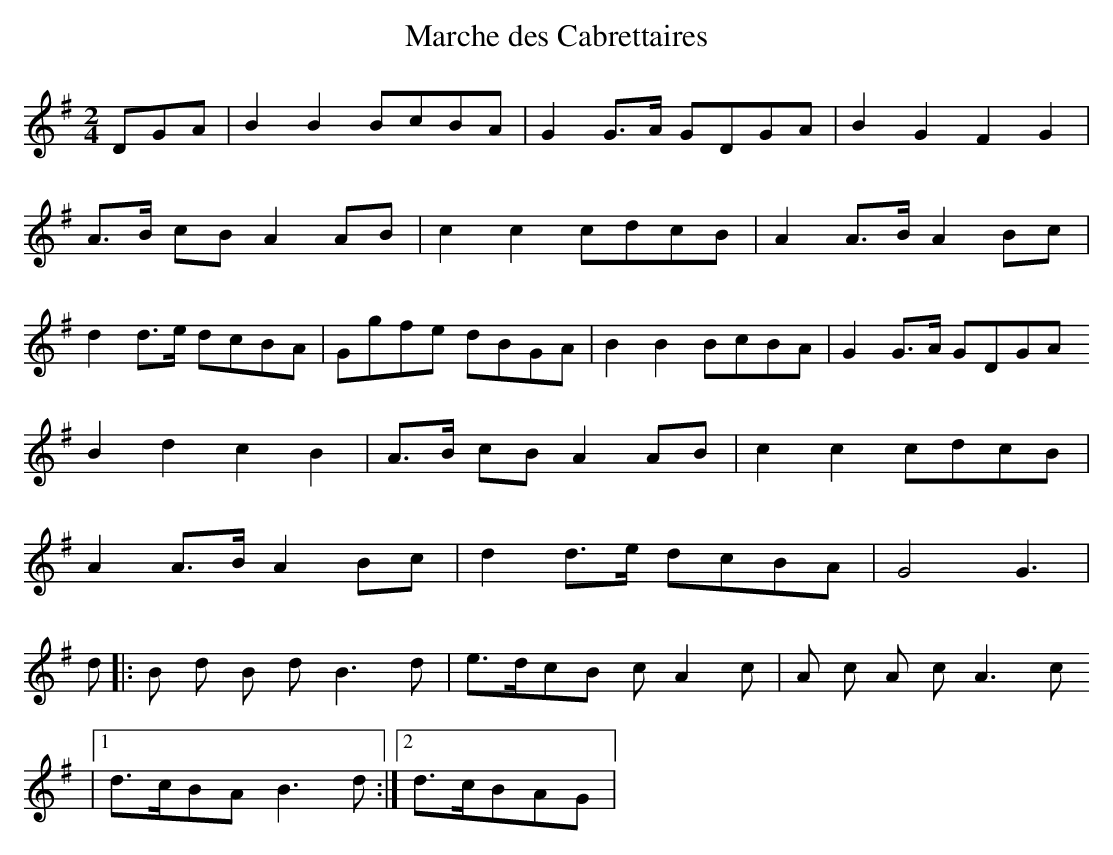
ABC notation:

X:1
T:Marche des Cabrettaires
M:2/4
L:1/8
K:G
DGA|B2 B2 BcBA|G2 G>A GDGA|B2 G2 F2 G2|
A>B cB A2 AB|c2 c2 cdcB|A2 A>B A2 Bc|
d2 d>e dcBA|Ggfe dBGA|B2 B2 BcBA|G2G>A GDGA
B2 d2 c2 B2|A>B cB A2 AB|c2 c2 cdcB|
A2 A>B A2 Bc|d2 d>e dcBA|G4G3|
d|:B d B d B3 d|e>dcB c A2 c|A c A c A3 c
|1 d>cBA B3 d:|2 d>cBAG|
